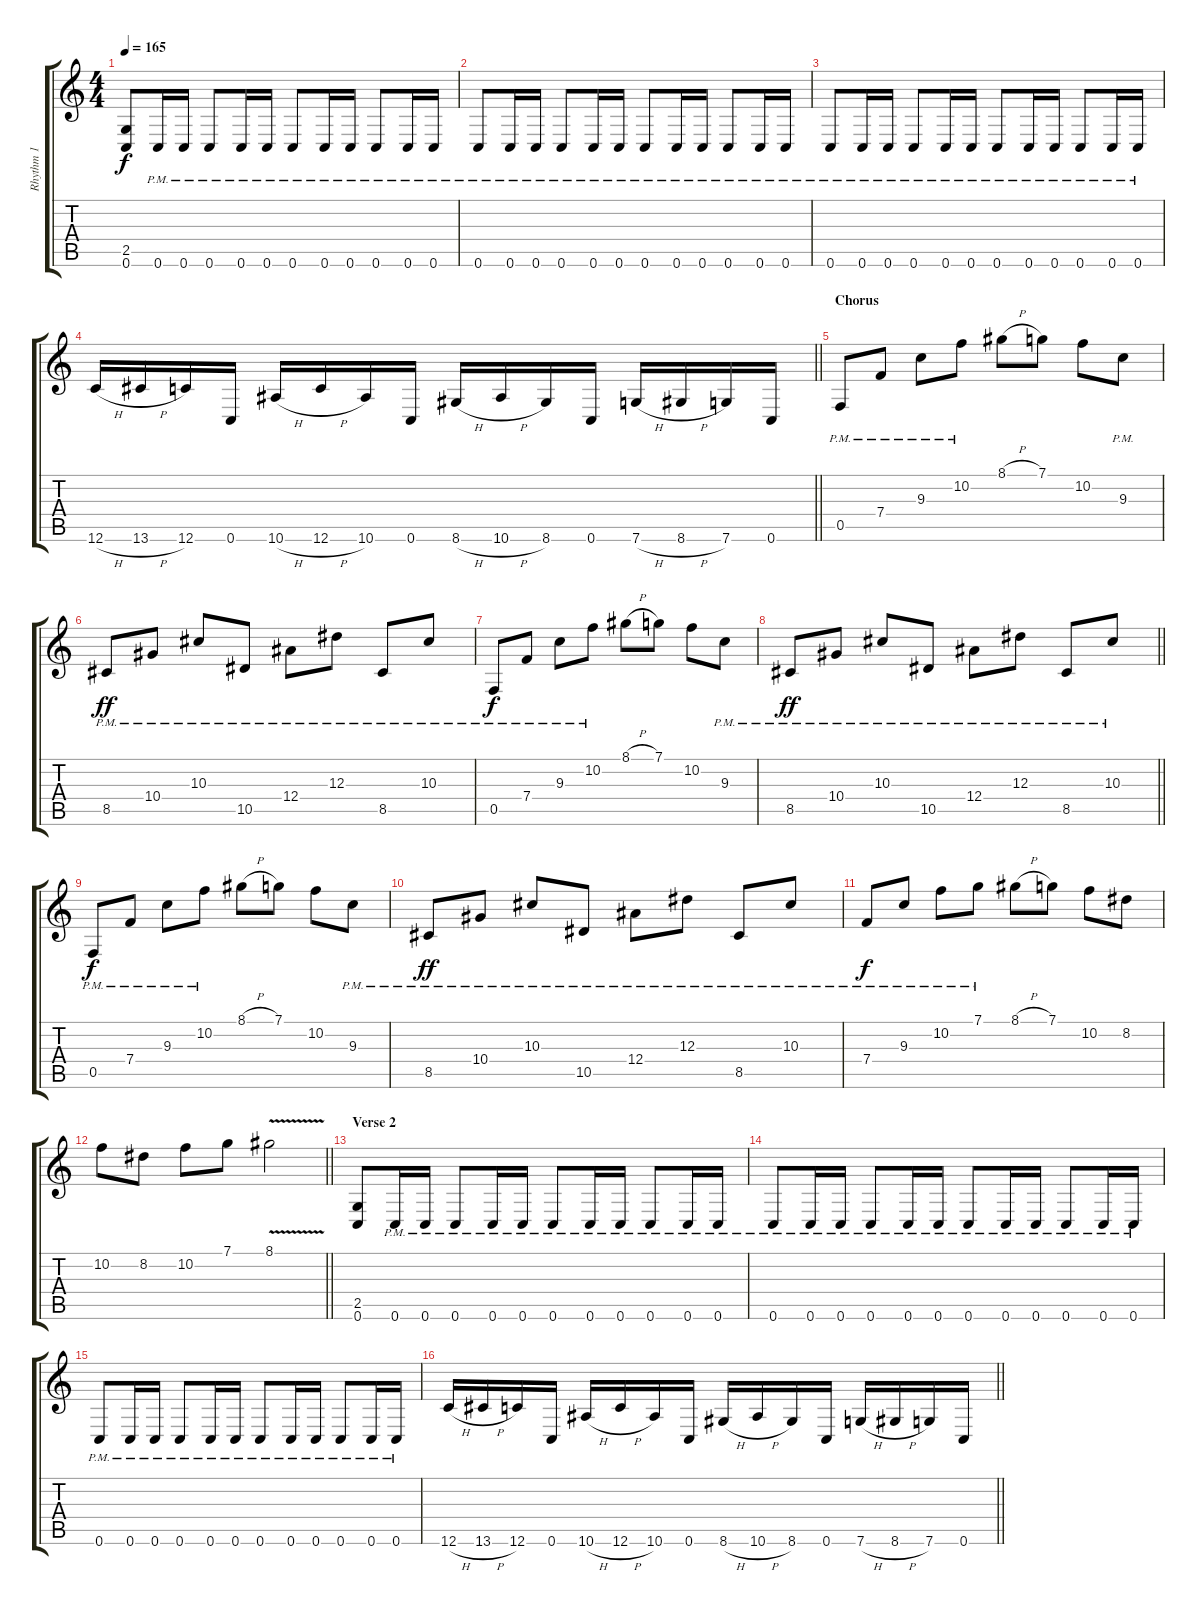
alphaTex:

\track ("Rhythm 1" "Rhythm 1") {instrument distortionguitar}
\staff {score tabs}
\tuning (C4 G3 Eb3 Bb2 F2 C2) {hide}
\ts (4 4)
\tempo 165
\clef g2
\ks c
(2.5 0.6).8{dy f} 0.6{pm}.16 0.6{pm}.16 0.6{pm}.8 0.6{pm}.16 0.6{pm}.16 0.6{pm}.8 0.6{pm}.16 0.6{pm}.16 0.6{pm}.8 0.6{pm}.16 0.6{pm}.16 |
0.6{pm}.8 0.6{pm}.16 0.6{pm}.16 0.6{pm}.8 0.6{pm}.16 0.6{pm}.16 0.6{pm}.8 0.6{pm}.16 0.6{pm}.16 0.6{pm}.8 0.6{pm}.16 0.6{pm}.16 |
0.6{pm}.8 0.6{pm}.16 0.6{pm}.16 0.6{pm}.8 0.6{pm}.16 0.6{pm}.16 0.6{pm}.8 0.6{pm}.16 0.6{pm}.16 0.6{pm}.8 0.6{pm}.16 0.6{pm}.16 |
\barLineRight lightlight
12.6{h}.16 13.6{h}.16 12.6.16 0.6.16 10.6{h}.16 12.6{h}.16 10.6.16 0.6.16 8.6{h}.16 10.6{h}.16 8.6.16 0.6.16 7.6{h}.16 8.6{h}.16 7.6.16 0.6.16 |
\section ("" "Chorus")
0.5{pm}.8 7.4{pm}.8 9.3{pm}.8 10.2{pm}.8 8.1{h}.8 7.1.8 10.2.8 9.3{pm}.8 |
8.5{pm}.8{dy ff} 10.4{pm}.8 10.3{pm}.8 10.5{pm}.8 12.4{pm}.8 12.3{pm}.8 8.5{pm}.8 10.3{pm}.8 |
0.5{pm}.8{dy f} 7.4{pm}.8 9.3{pm}.8 10.2{pm}.8 8.1{h}.8 7.1.8 10.2.8 9.3{pm}.8 |
\barLineRight lightlight
8.5{pm}.8{dy ff} 10.4{pm}.8 10.3{pm}.8 10.5{pm}.8 12.4{pm}.8 12.3{pm}.8 8.5{pm}.8 10.3{pm}.8 |
0.5{pm}.8{dy f} 7.4{pm}.8 9.3{pm}.8 10.2{pm}.8 8.1{h}.8 7.1.8 10.2.8 9.3{pm}.8 |
8.5{pm}.8{dy ff} 10.4{pm}.8 10.3{pm}.8 10.5{pm}.8 12.4{pm}.8 12.3{pm}.8 8.5{pm}.8 10.3{pm}.8 |
7.4{pm}.8{dy f} 9.3{pm}.8 10.2{pm}.8 7.1{pm}.8 8.1{h}.8 7.1.8 10.2.8 8.2.8 |
\barLineRight lightlight
10.2.8 8.2.8 10.2.8 7.1.8 8.1{v}.2 |
\section ("" "Verse 2")
(2.5 0.6).8 0.6{pm}.16 0.6{pm}.16 0.6{pm}.8 0.6{pm}.16 0.6{pm}.16 0.6{pm}.8 0.6{pm}.16 0.6{pm}.16 0.6{pm}.8 0.6{pm}.16 0.6{pm}.16 |
0.6{pm}.8 0.6{pm}.16 0.6{pm}.16 0.6{pm}.8 0.6{pm}.16 0.6{pm}.16 0.6{pm}.8 0.6{pm}.16 0.6{pm}.16 0.6{pm}.8 0.6{pm}.16 0.6{pm}.16 |
0.6{pm}.8 0.6{pm}.16 0.6{pm}.16 0.6{pm}.8 0.6{pm}.16 0.6{pm}.16 0.6{pm}.8 0.6{pm}.16 0.6{pm}.16 0.6{pm}.8 0.6{pm}.16 0.6{pm}.16 |
\barLineRight lightlight
12.6{h}.16 13.6{h}.16 12.6.16 0.6.16 10.6{h}.16 12.6{h}.16 10.6.16 0.6.16 8.6{h}.16 10.6{h}.16 8.6.16 0.6.16 7.6{h}.16 8.6{h}.16 7.6.16 0.6.16
